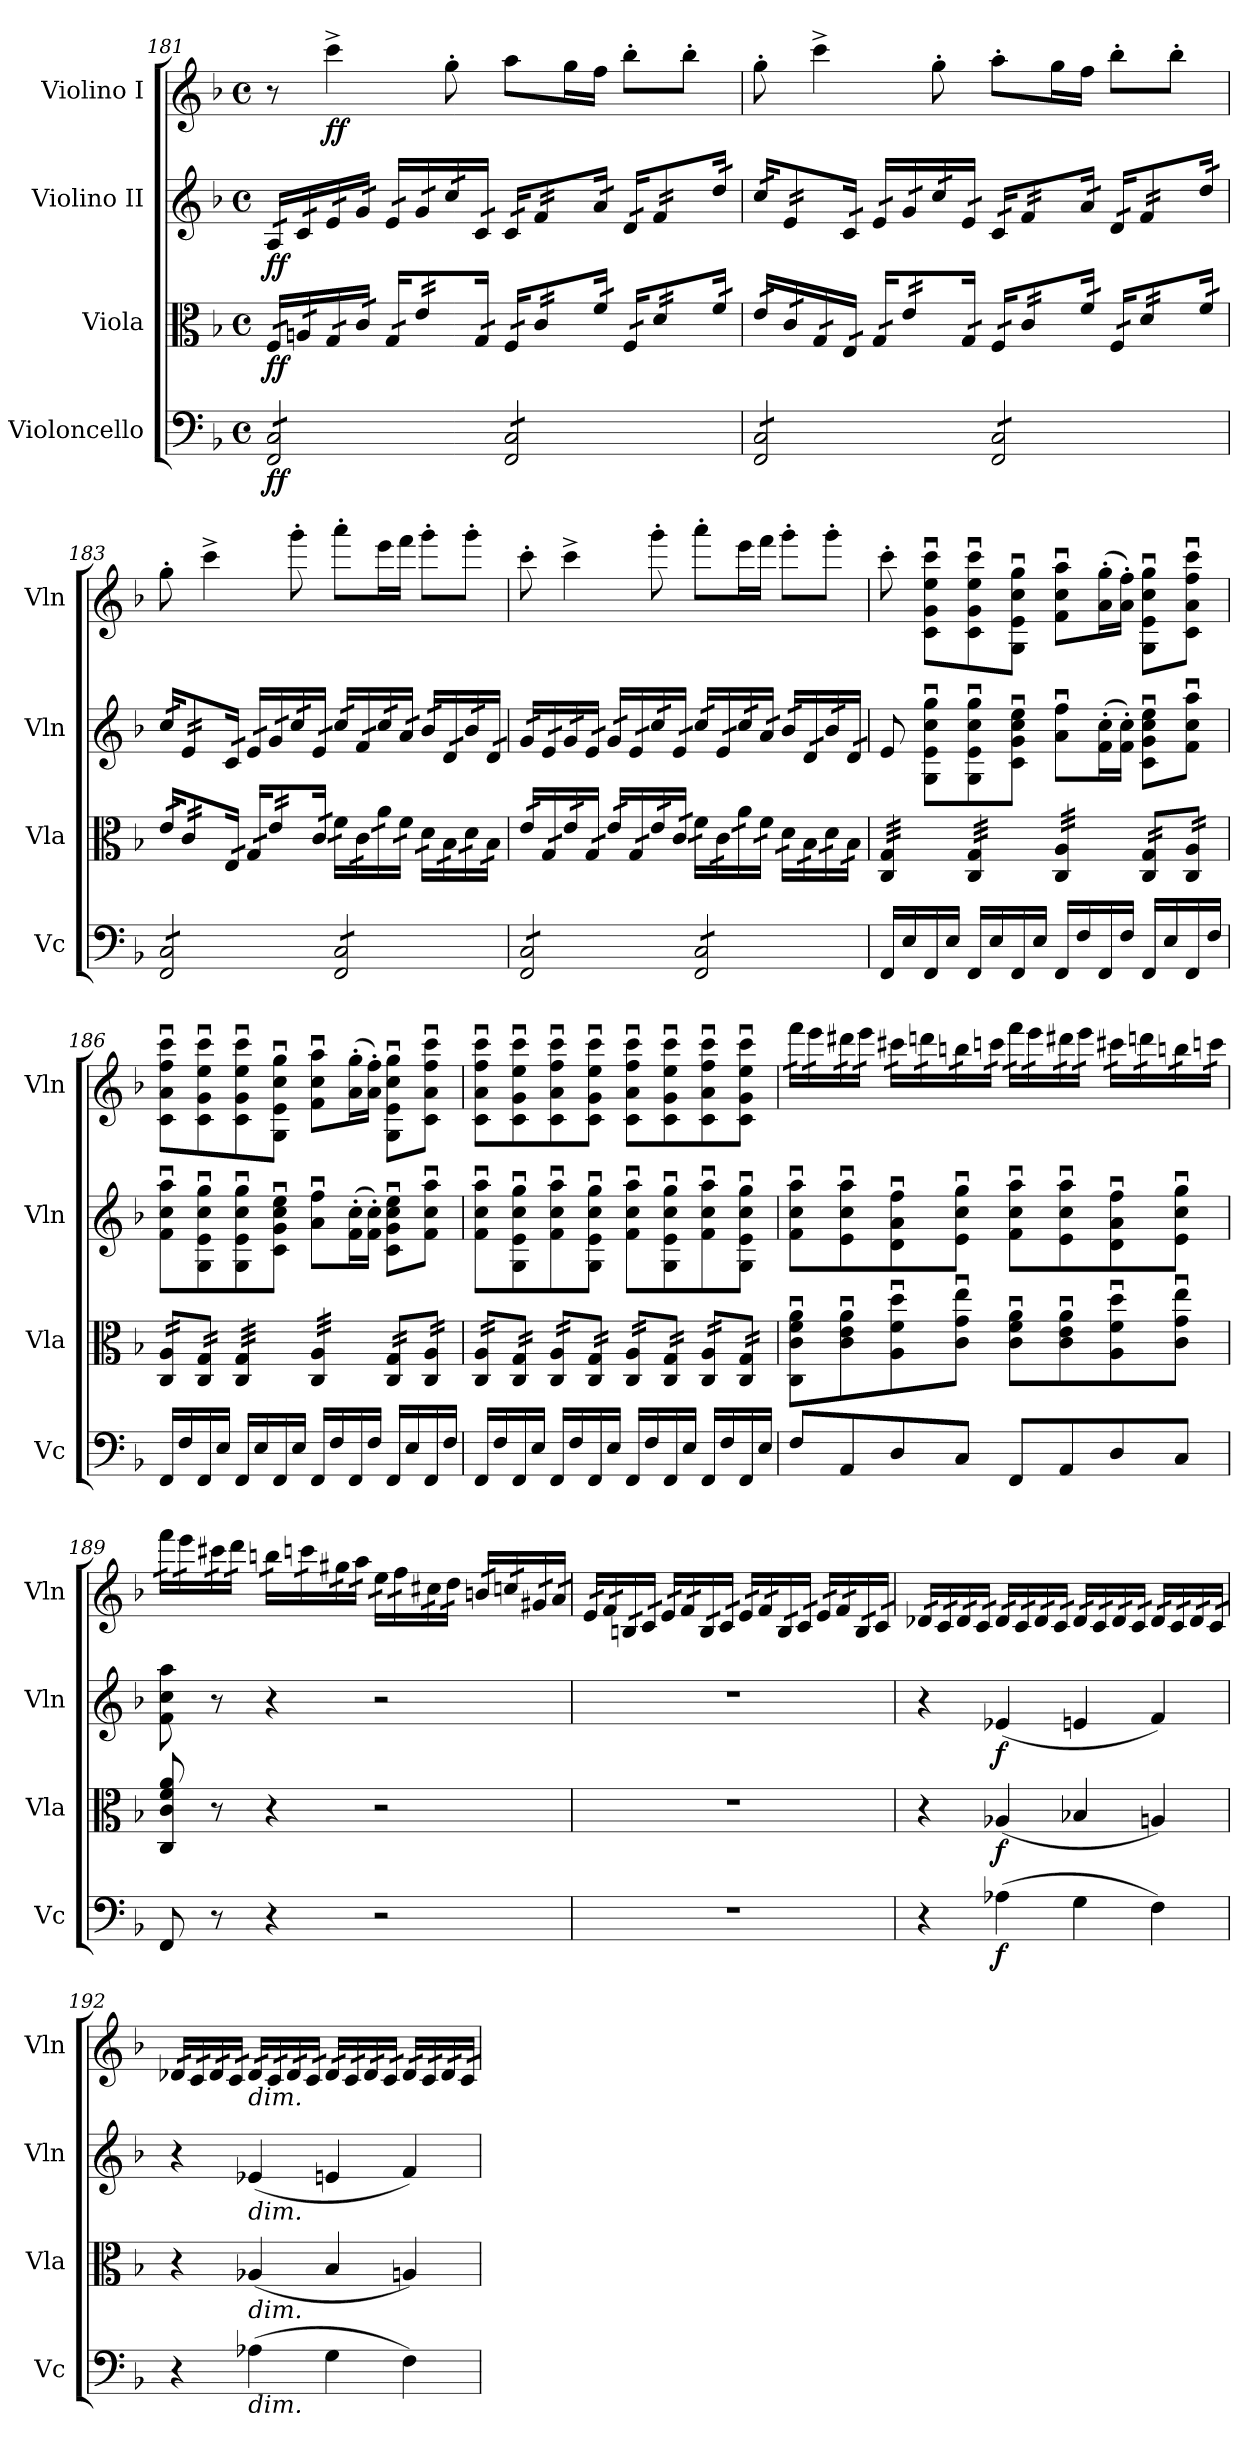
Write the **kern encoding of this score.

**kern	**dynam	**kern	**dynam	**kern	**dynam	**kern	**dynam
*part4	*part4	*part3	*part3	*part2	*part2	*part1	*part1
*staff4	*staff4	*staff3	*staff3	*staff2	*staff2	*staff1	*staff1
*I"Violoncello	*	*I"Viola	*	*I"Violino II	*	*I"Violino I	*
*I'Vc	*	*I'Vla	*	*I'Vln	*	*I'Vln	*
*clefF4	*	*clefC3	*	*clefG2	*	*clefG2	*
*k[b-]	*	*k[b-]	*	*k[b-]	*	*k[b-]	*
*M4/4	*	*M4/4	*	*M4/4	*	*M4/4	*
*met(c)	*	*met(c)	*	*met(c)	*	*met(c)	*
=181	=181	=181	=181	=181	=181	=181	=181
!	!LO:DY:b	!	!LO:DY:b	!	!LO:DY:b	!	!
*tremolo	*	*	*	*	*	*	*
*	*	*tremolo	*	*	*	*	*
*	*	*	*	*tremolo	*	*	*
8FF/ 8C/L	ff	32F/LLL	ff	32A/LLL	ff	8r	.
.	.	32F/	.	32A/	.	.	.
.	.	32An/	.	32c/	.	.	.
.	.	32An/	.	32c/	.	.	.
!	!	!	!	!	!	!	!LO:DY:b
8FF/ 8C/	.	32G/	.	32e/	.	4ccc^\	ff
.	.	32G/	.	32e/	.	.	.
.	.	32c/	.	32g/	.	.	.
.	.	32c/JJJ	.	32g/JJJ	.	.	.
8FF/ 8C/	.	32G/LLL	.	32e/LLL	.	.	.
.	.	32G/	.	32e/	.	.	.
.	.	32e/	.	32g/	.	.	.
.	.	32e/	.	32g/	.	.	.
8FF/ 8C/J	.	32e/	.	32cc/	.	8gg'\	.
.	.	32e/	.	32cc/	.	.	.
.	.	32G/	.	32c/	.	.	.
.	.	32G/JJJ	.	32c/JJJ	.	.	.
8FF/ 8C/L	.	32F/LLL	.	32c/LLL	.	8aa\L	.
.	.	32F/	.	32c/	.	.	.
.	.	32c/	.	32f/	.	.	.
.	.	32c/	.	32f/	.	.	.
8FF/ 8C/	.	32c/	.	32f/	.	16gg\L	.
.	.	32c/	.	32f/	.	.	.
.	.	32f/	.	32a/	.	16ff\JJ	.
.	.	32f/JJJ	.	32a/JJJ	.	.	.
8FF/ 8C/	.	32F/LLL	.	32d/LLL	.	8bb-'\L	.
.	.	32F/	.	32d/	.	.	.
.	.	32d/	.	32f/	.	.	.
.	.	32d/	.	32f/	.	.	.
8FF/ 8C/J	.	32d/	.	32f/	.	8bb-'\J	.
.	.	32d/	.	32f/	.	.	.
.	.	32f/	.	32dd/	.	.	.
.	.	32f/JJJ	.	32dd/JJJ	.	.	.
=182	=182	=182	=182	=182	=182	=182	=182
8FF/ 8C/L	.	32e/LLL	.	32cc/LLL	.	8gg'\	.
.	.	32e/	.	32cc/	.	.	.
.	.	32c/	.	32e/	.	.	.
.	.	32c/	.	32e/	.	.	.
8FF/ 8C/	.	32G/	.	32e/	.	4ccc^\	.
.	.	32G/	.	32e/	.	.	.
.	.	32E/	.	32c/	.	.	.
.	.	32E/JJJ	.	32c/JJJ	.	.	.
8FF/ 8C/	.	32G/LLL	.	32e/LLL	.	.	.
.	.	32G/	.	32e/	.	.	.
.	.	32e/	.	32g/	.	.	.
.	.	32e/	.	32g/	.	.	.
8FF/ 8C/J	.	32e/	.	32cc/	.	8gg'\	.
.	.	32e/	.	32cc/	.	.	.
.	.	32G/	.	32e/	.	.	.
.	.	32G/JJJ	.	32e/JJJ	.	.	.
8FF/ 8C/L	.	32F/LLL	.	32c/LLL	.	8aa'\L	.
.	.	32F/	.	32c/	.	.	.
.	.	32c/	.	32f/	.	.	.
.	.	32c/	.	32f/	.	.	.
8FF/ 8C/	.	32c/	.	32f/	.	16gg\L	.
.	.	32c/	.	32f/	.	.	.
.	.	32f/	.	32a/	.	16ff\JJ	.
.	.	32f/JJJ	.	32a/JJJ	.	.	.
8FF/ 8C/	.	32F/LLL	.	32d/LLL	.	8bb-'\L	.
.	.	32F/	.	32d/	.	.	.
.	.	32d/	.	32f/	.	.	.
.	.	32d/	.	32f/	.	.	.
8FF/ 8C/J	.	32d/	.	32f/	.	8bb-'\J	.
.	.	32d/	.	32f/	.	.	.
.	.	32f/	.	32dd/	.	.	.
.	.	32f/JJJ	.	32dd/JJJ	.	.	.
!!LO:PB:g=z
=183	=183	=183	=183	=183	=183	=183	=183
8FF/ 8C/L	.	32e/LLL	.	32cc/LLL	.	8gg'\	.
.	.	32e/	.	32cc/	.	.	.
.	.	32c/	.	32e/	.	.	.
.	.	32c/	.	32e/	.	.	.
8FF/ 8C/	.	32c/	.	32e/	.	4ccc^\	.
.	.	32c/	.	32e/	.	.	.
.	.	32E/	.	32c/	.	.	.
.	.	32E/JJJ	.	32c/JJJ	.	.	.
8FF/ 8C/	.	32G/LLL	.	32e/LLL	.	.	.
.	.	32G/	.	32e/	.	.	.
.	.	32e/	.	32g/	.	.	.
.	.	32e/	.	32g/	.	.	.
8FF/ 8C/J	.	32e/	.	32cc/	.	8ggg'\	.
.	.	32e/	.	32cc/	.	.	.
.	.	32c/	.	32e/	.	.	.
.	.	32c/JJJ	.	32e/JJJ	.	.	.
8FF/ 8C/L	.	32f\LLL	.	32cc/LLL	.	8aaa'\L	.
.	.	32f\	.	32cc/	.	.	.
.	.	32c\	.	32f/	.	.	.
.	.	32c\	.	32f/	.	.	.
8FF/ 8C/	.	32a\	.	32cc/	.	16eee\L	.
.	.	32a\	.	32cc/	.	.	.
.	.	32f\	.	32a/	.	16fff\JJ	.
.	.	32f\JJJ	.	32a/JJJ	.	.	.
8FF/ 8C/	.	32d\LLL	.	32b-/LLL	.	8ggg'\L	.
.	.	32d\	.	32b-/	.	.	.
.	.	32B-\	.	32d/	.	.	.
.	.	32B-\	.	32d/	.	.	.
8FF/ 8C/J	.	32d\	.	32b-/	.	8ggg'\J	.
.	.	32d\	.	32b-/	.	.	.
.	.	32B-\	.	32d/	.	.	.
.	.	32B-\JJJ	.	32d/JJJ	.	.	.
=184	=184	=184	=184	=184	=184	=184	=184
8FF/ 8C/L	.	32e/LLL	.	32g/LLL	.	8ccc'\	.
.	.	32e/	.	32g/	.	.	.
.	.	32G/	.	32e/	.	.	.
.	.	32G/	.	32e/	.	.	.
8FF/ 8C/	.	32e/	.	32g/	.	4ccc^\	.
.	.	32e/	.	32g/	.	.	.
.	.	32G/	.	32e/	.	.	.
.	.	32G/JJJ	.	32e/JJJ	.	.	.
8FF/ 8C/	.	32e/LLL	.	32g/LLL	.	.	.
.	.	32e/	.	32g/	.	.	.
.	.	32G/	.	32e/	.	.	.
.	.	32G/	.	32e/	.	.	.
8FF/ 8C/J	.	32e/	.	32cc/	.	8ggg'\	.
.	.	32e/	.	32cc/	.	.	.
.	.	32c/	.	32e/	.	.	.
.	.	32c/JJJ	.	32e/JJJ	.	.	.
8FF/ 8C/L	.	32f\LLL	.	32cc/LLL	.	8aaa'\L	.
.	.	32f\	.	32cc/	.	.	.
.	.	32c\	.	32e/	.	.	.
.	.	32c\	.	32e/	.	.	.
8FF/ 8C/	.	32a\	.	32cc/	.	16eee\L	.
.	.	32a\	.	32cc/	.	.	.
.	.	32f\	.	32a/	.	16fff\JJ	.
.	.	32f\JJJ	.	32a/JJJ	.	.	.
8FF/ 8C/	.	32d\LLL	.	32b-/LLL	.	8ggg'\L	.
.	.	32d\	.	32b-/	.	.	.
.	.	32B-\	.	32d/	.	.	.
.	.	32B-\	.	32d/	.	.	.
8FF/ 8C/J	.	32d\	.	32b-/	.	8ggg'\J	.
*Xtremolo	*	*	*	*	*	*	*
.	.	32d\	.	32b-/	.	.	.
.	.	32B-\	.	32d/	.	.	.
.	.	32B-\JJJ	.	32d/JJJ	.	.	.
*	*	*	*	*Xtremolo	*	*	*
=185	=185	=185	=185	=185	=185	=185	=185
16FF/LL	.	32C/ 32G/LLL	.	8e/	.	8ccc'\	.
.	.	32C/ 32G/	.	.	.	.	.
16E/	.	32C/ 32G/	.	.	.	.	.
.	.	32C/ 32G/	.	.	.	.	.
16FF/	.	32C/ 32G/	.	8G\u 8e\u 8cc\u 8gg\uL	.	8c\u 8g\u 8ee\u 8ccc\uL	.
.	.	32C/ 32G/	.	.	.	.	.
16E/JJ	.	32C/ 32G/	.	.	.	.	.
.	.	32C/ 32G/JJJ	.	.	.	.	.
16FF/LL	.	32C/ 32G/LLL	.	8G\u 8e\u 8cc\u 8gg\u	.	8c\u 8g\u 8ee\u 8ccc\u	.
.	.	32C/ 32G/	.	.	.	.	.
16E/	.	32C/ 32G/	.	.	.	.	.
.	.	32C/ 32G/	.	.	.	.	.
16FF/	.	32C/ 32G/	.	8c\u 8g\u 8cc\u 8ee\uJ	.	8G\u 8e\u 8cc\u 8gg\uJ	.
.	.	32C/ 32G/	.	.	.	.	.
16E/JJ	.	32C/ 32G/	.	.	.	.	.
.	.	32C/ 32G/JJJ	.	.	.	.	.
16FF/LL	.	32C/ 32A/LLL	.	8a\u 8ff\uL	.	8f\u 8cc\u 8aa\uL	.
.	.	32C/ 32A/	.	.	.	.	.
16F/	.	32C/ 32A/	.	.	.	.	.
.	.	32C/ 32A/	.	.	.	.	.
16FF/	.	32C/ 32A/	.	(>16f\' 16cc\'L	.	(>16a\' 16gg\'L	.
.	.	32C/ 32A/	.	.	.	.	.
16F/JJ	.	32C/ 32A/	.	16f\' 16cc\'JJ)	.	16a\' 16ff\'JJ)	.
.	.	32C/ 32A/JJJ	.	.	.	.	.
16FF/LL	.	32C/ 32G/LLL	.	8c\u 8g\u 8cc\u 8ee\uL	.	8G\u 8e\u 8cc\u 8gg\uL	.
.	.	32C/ 32G/	.	.	.	.	.
16E/	.	32C/ 32G/	.	.	.	.	.
.	.	32C/ 32G/	.	.	.	.	.
16FF/	.	32C/ 32A/	.	8f\u 8cc\u 8aa\uJ	.	8c\u 8a\u 8ff\u 8ccc\uJ	.
.	.	32C/ 32A/	.	.	.	.	.
16F/JJ	.	32C/ 32A/	.	.	.	.	.
.	.	32C/ 32A/JJJ	.	.	.	.	.
!!LO:LB:g=z
=186	=186	=186	=186	=186	=186	=186	=186
16FF/LL	.	32C/ 32A/LLL	.	8f\u 8cc\u 8aa\uL	.	8c\u 8a\u 8ff\u 8ccc\uL	.
.	.	32C/ 32A/	.	.	.	.	.
16F/	.	32C/ 32A/	.	.	.	.	.
.	.	32C/ 32A/	.	.	.	.	.
16FF/	.	32C/ 32G/	.	8G\u 8e\u 8cc\u 8gg\u	.	8c\u 8g\u 8ee\u 8ccc\u	.
.	.	32C/ 32G/	.	.	.	.	.
16E/JJ	.	32C/ 32G/	.	.	.	.	.
.	.	32C/ 32G/JJJ	.	.	.	.	.
16FF/LL	.	32C/ 32G/LLL	.	8G\u 8e\u 8cc\u 8gg\u	.	8c\u 8g\u 8ee\u 8ccc\u	.
.	.	32C/ 32G/	.	.	.	.	.
16E/	.	32C/ 32G/	.	.	.	.	.
.	.	32C/ 32G/	.	.	.	.	.
16FF/	.	32C/ 32G/	.	8c\u 8g\u 8cc\u 8ee\uJ	.	8G\u 8e\u 8cc\u 8gg\uJ	.
.	.	32C/ 32G/	.	.	.	.	.
16E/JJ	.	32C/ 32G/	.	.	.	.	.
.	.	32C/ 32G/JJJ	.	.	.	.	.
16FF/LL	.	32C/ 32A/LLL	.	8a\u 8ff\uL	.	8f\u 8cc\u 8aa\uL	.
.	.	32C/ 32A/	.	.	.	.	.
16F/	.	32C/ 32A/	.	.	.	.	.
.	.	32C/ 32A/	.	.	.	.	.
16FF/	.	32C/ 32A/	.	(>16f\' 16cc\'L	.	(>16a\' 16gg\'L	.
.	.	32C/ 32A/	.	.	.	.	.
16F/JJ	.	32C/ 32A/	.	16f\' 16cc\'JJ)	.	16a\' 16ff\'JJ)	.
.	.	32C/ 32A/JJJ	.	.	.	.	.
16FF/LL	.	32C/ 32G/LLL	.	8c\u 8g\u 8cc\u 8ee\uL	.	8G\u 8e\u 8cc\u 8gg\uL	.
.	.	32C/ 32G/	.	.	.	.	.
16E/	.	32C/ 32G/	.	.	.	.	.
.	.	32C/ 32G/	.	.	.	.	.
16FF/	.	32C/ 32A/	.	8f\u 8cc\u 8aa\uJ	.	8c\u 8a\u 8ff\u 8ccc\uJ	.
.	.	32C/ 32A/	.	.	.	.	.
16F/JJ	.	32C/ 32A/	.	.	.	.	.
.	.	32C/ 32A/JJJ	.	.	.	.	.
=187	=187	=187	=187	=187	=187	=187	=187
16FF/LL	.	32C/ 32A/LLL	.	8f\u 8cc\u 8aa\uL	.	8c\u 8a\u 8ff\u 8ccc\uL	.
.	.	32C/ 32A/	.	.	.	.	.
16F/	.	32C/ 32A/	.	.	.	.	.
.	.	32C/ 32A/	.	.	.	.	.
16FF/	.	32C/ 32G/	.	8G\u 8e\u 8cc\u 8gg\u	.	8c\u 8g\u 8ee\u 8ccc\u	.
.	.	32C/ 32G/	.	.	.	.	.
16E/JJ	.	32C/ 32G/	.	.	.	.	.
.	.	32C/ 32G/JJJ	.	.	.	.	.
16FF/LL	.	32C/ 32A/LLL	.	8f\u 8cc\u 8aa\u	.	8c\u 8a\u 8ff\u 8ccc\u	.
.	.	32C/ 32A/	.	.	.	.	.
16F/	.	32C/ 32A/	.	.	.	.	.
.	.	32C/ 32A/	.	.	.	.	.
16FF/	.	32C/ 32G/	.	8G\u 8e\u 8cc\u 8gg\uJ	.	8c\u 8g\u 8ee\u 8ccc\uJ	.
.	.	32C/ 32G/	.	.	.	.	.
16E/JJ	.	32C/ 32G/	.	.	.	.	.
.	.	32C/ 32G/JJJ	.	.	.	.	.
16FF/LL	.	32C/ 32A/LLL	.	8f\u 8cc\u 8aa\uL	.	8c\u 8a\u 8ff\u 8ccc\uL	.
.	.	32C/ 32A/	.	.	.	.	.
16F/	.	32C/ 32A/	.	.	.	.	.
.	.	32C/ 32A/	.	.	.	.	.
16FF/	.	32C/ 32G/	.	8G\u 8e\u 8cc\u 8gg\u	.	8c\u 8g\u 8ee\u 8ccc\u	.
.	.	32C/ 32G/	.	.	.	.	.
16E/JJ	.	32C/ 32G/	.	.	.	.	.
.	.	32C/ 32G/JJJ	.	.	.	.	.
16FF/LL	.	32C/ 32A/LLL	.	8f\u 8cc\u 8aa\u	.	8c\u 8a\u 8ff\u 8ccc\u	.
.	.	32C/ 32A/	.	.	.	.	.
16F/	.	32C/ 32A/	.	.	.	.	.
.	.	32C/ 32A/	.	.	.	.	.
16FF/	.	32C/ 32G/	.	8G\u 8e\u 8cc\u 8gg\uJ	.	8c\u 8g\u 8ee\u 8ccc\uJ	.
.	.	32C/ 32G/	.	.	.	.	.
16E/JJ	.	32C/ 32G/	.	.	.	.	.
.	.	32C/ 32G/JJJ	.	.	.	.	.
*	*	*Xtremolo	*	*	*	*	*
=188	=188	=188	=188	=188	=188	=188	=188
!	!	!	!	!	!	!LO:TX:b:i:t=con fuoco	!
*	*	*	*	*	*	*tremolo	*
8F/L	.	8C\u 8c\u 8f\u 8a\uL	.	8f\u 8cc\u 8aa\uL	.	32fff\LLL	.
.	.	.	.	.	.	32fff\	.
.	.	.	.	.	.	32eee\	.
.	.	.	.	.	.	32eee\	.
8AA/	.	8c\u 8e\u 8a\u	.	8e\u 8cc\u 8aa\u	.	32ddd#X\	.
.	.	.	.	.	.	32ddd#X\	.
.	.	.	.	.	.	32eee\	.
.	.	.	.	.	.	32eee\JJJ	.
8D/	.	8A\u 8f\u 8dd\u	.	8d\u 8a\u 8ff\u	.	32ccc#X\LLL	.
.	.	.	.	.	.	32ccc#X\	.
.	.	.	.	.	.	32dddn\	.
.	.	.	.	.	.	32dddn\	.
8C/J	.	8c\u 8g\u 8ee\uJ	.	8e\u 8cc\u 8gg\uJ	.	32bbn\	.
.	.	.	.	.	.	32bbn\	.
.	.	.	.	.	.	32cccn\	.
.	.	.	.	.	.	32cccn\JJJ	.
8FF/L	.	8c\u 8f\u 8a\uL	.	8f\u 8cc\u 8aa\uL	.	32fff\LLL	.
.	.	.	.	.	.	32fff\	.
.	.	.	.	.	.	32eee\	.
.	.	.	.	.	.	32eee\	.
8AA/	.	8c\u 8e\u 8a\u	.	8e\u 8cc\u 8aa\u	.	32ddd#X\	.
.	.	.	.	.	.	32ddd#X\	.
.	.	.	.	.	.	32eee\	.
.	.	.	.	.	.	32eee\JJJ	.
8D/	.	8A\u 8f\u 8dd\u	.	8d\u 8a\u 8ff\u	.	32ccc#X\LLL	.
.	.	.	.	.	.	32ccc#X\	.
.	.	.	.	.	.	32dddn\	.
.	.	.	.	.	.	32dddn\	.
8C/J	.	8c\u 8g\u 8ee\uJ	.	8e\u 8cc\u 8gg\uJ	.	32bbn\	.
.	.	.	.	.	.	32bbn\	.
.	.	.	.	.	.	32cccn\	.
.	.	.	.	.	.	32cccn\JJJ	.
!!LO:LB:g=z
=189	=189	=189	=189	=189	=189	=189	=189
8FF/	.	8C/ 8c/ 8f/ 8a/	.	8f\ 8cc\ 8aa\	.	32fff\LLL	.
.	.	.	.	.	.	32fff\	.
.	.	.	.	.	.	32eee\	.
.	.	.	.	.	.	32eee\	.
8r	.	8r	.	8r	.	32ccc#X\	.
.	.	.	.	.	.	32ccc#X\	.
.	.	.	.	.	.	32ddd\	.
.	.	.	.	.	.	32ddd\JJJ	.
4r	.	4r	.	4r	.	32bbn\LLL	.
.	.	.	.	.	.	32bbn\	.
.	.	.	.	.	.	32cccn\	.
.	.	.	.	.	.	32cccn\	.
.	.	.	.	.	.	32gg#X\	.
.	.	.	.	.	.	32gg#X\	.
.	.	.	.	.	.	32aa\	.
.	.	.	.	.	.	32aa\JJJ	.
2r	.	2r	.	2r	.	32ee\LLL	.
.	.	.	.	.	.	32ee\	.
.	.	.	.	.	.	32ff\	.
.	.	.	.	.	.	32ff\	.
.	.	.	.	.	.	32cc#X\	.
.	.	.	.	.	.	32cc#X\	.
.	.	.	.	.	.	32dd\	.
.	.	.	.	.	.	32dd\JJJ	.
.	.	.	.	.	.	32bn/LLL	.
.	.	.	.	.	.	32bn/	.
.	.	.	.	.	.	32ccn/	.
.	.	.	.	.	.	32ccn/	.
.	.	.	.	.	.	32g#X/	.
.	.	.	.	.	.	32g#X/	.
.	.	.	.	.	.	32a/	.
.	.	.	.	.	.	32a/JJJ	.
=190	=190	=190	=190	=190	=190	=190	=190
1r	.	1r	.	1r	.	32e/LLL	.
.	.	.	.	.	.	32e/	.
.	.	.	.	.	.	32f/	.
.	.	.	.	.	.	32f/	.
.	.	.	.	.	.	32Bn/	.
.	.	.	.	.	.	32Bn/	.
.	.	.	.	.	.	32c/	.
.	.	.	.	.	.	32c/JJJ	.
.	.	.	.	.	.	32e/LLL	.
.	.	.	.	.	.	32e/	.
.	.	.	.	.	.	32f/	.
.	.	.	.	.	.	32f/	.
.	.	.	.	.	.	32B/	.
.	.	.	.	.	.	32B/	.
.	.	.	.	.	.	32c/	.
.	.	.	.	.	.	32c/JJJ	.
.	.	.	.	.	.	32e/LLL	.
.	.	.	.	.	.	32e/	.
.	.	.	.	.	.	32f/	.
.	.	.	.	.	.	32f/	.
.	.	.	.	.	.	32B/	.
.	.	.	.	.	.	32B/	.
.	.	.	.	.	.	32c/	.
.	.	.	.	.	.	32c/JJJ	.
.	.	.	.	.	.	32e/LLL	.
.	.	.	.	.	.	32e/	.
.	.	.	.	.	.	32f/	.
.	.	.	.	.	.	32f/	.
.	.	.	.	.	.	32B/	.
.	.	.	.	.	.	32B/	.
.	.	.	.	.	.	32c/	.
.	.	.	.	.	.	32c/JJJ	.
=191	=191	=191	=191	=191	=191	=191	=191
4r	.	4r	.	4r	.	32d-X/LLL	.
.	.	.	.	.	.	32d-X/	.
.	.	.	.	.	.	32c/	.
.	.	.	.	.	.	32c/	.
.	.	.	.	.	.	32d-/	.
.	.	.	.	.	.	32d-/	.
.	.	.	.	.	.	32c/	.
.	.	.	.	.	.	32c/JJJ	.
!	!LO:DY:b	!	!LO:DY:b	!	!LO:DY:b	!	!
(>4A-X\	f	(<4A-X/	f	(<4e-X/	f	32d-/LLL	.
.	.	.	.	.	.	32d-/	.
.	.	.	.	.	.	32c/	.
.	.	.	.	.	.	32c/	.
.	.	.	.	.	.	32d-/	.
.	.	.	.	.	.	32d-/	.
.	.	.	.	.	.	32c/	.
.	.	.	.	.	.	32c/JJJ	.
4G\	.	4B-X/	.	4en/	.	32d-/LLL	.
.	.	.	.	.	.	32d-/	.
.	.	.	.	.	.	32c/	.
.	.	.	.	.	.	32c/	.
.	.	.	.	.	.	32d-/	.
.	.	.	.	.	.	32d-/	.
.	.	.	.	.	.	32c/	.
.	.	.	.	.	.	32c/JJJ	.
4F\)	.	4An/)	.	4f/)	.	32d-/LLL	.
.	.	.	.	.	.	32d-/	.
.	.	.	.	.	.	32c/	.
.	.	.	.	.	.	32c/	.
.	.	.	.	.	.	32d-/	.
.	.	.	.	.	.	32d-/	.
.	.	.	.	.	.	32c/	.
.	.	.	.	.	.	32c/JJJ	.
!!LO:LB:g=z
=192	=192	=192	=192	=192	=192	=192	=192
4r	.	4r	.	4r	.	32d-X/LLL	.
.	.	.	.	.	.	32d-X/	.
.	.	.	.	.	.	32c/	.
.	.	.	.	.	.	32c/	.
.	.	.	.	.	.	32d-/	.
.	.	.	.	.	.	32d-/	.
.	.	.	.	.	.	32c/	.
.	.	.	.	.	.	32c/JJJ	.
!	!	!	!	!	!	!LO:TX:b:i:t=dim.	!
!	!	!	!	!LO:TX:b:i:t=dim.	!	!	!
!	!	!LO:TX:b:i:t=dim.	!	!	!	!	!
!LO:TX:b:i:t=dim.	!	!	!	!	!	!	!
(>4A-X\	.	(<4A-X/	.	(<4e-X/	.	32d-/LLL	.
.	.	.	.	.	.	32d-/	.
.	.	.	.	.	.	32c/	.
.	.	.	.	.	.	32c/	.
.	.	.	.	.	.	32d-/	.
.	.	.	.	.	.	32d-/	.
.	.	.	.	.	.	32c/	.
.	.	.	.	.	.	32c/JJJ	.
4G\	.	4B-/	.	4en/	.	32d-/LLL	.
.	.	.	.	.	.	32d-/	.
.	.	.	.	.	.	32c/	.
.	.	.	.	.	.	32c/	.
.	.	.	.	.	.	32d-/	.
.	.	.	.	.	.	32d-/	.
.	.	.	.	.	.	32c/	.
.	.	.	.	.	.	32c/JJJ	.
4F\)	.	4An/)	.	4f/)	.	32d-/LLL	.
.	.	.	.	.	.	32d-/	.
.	.	.	.	.	.	32c/	.
.	.	.	.	.	.	32c/	.
.	.	.	.	.	.	32d-/	.
.	.	.	.	.	.	32d-/	.
.	.	.	.	.	.	32c/	.
.	.	.	.	.	.	32c/JJJ	.
*	*	*	*	*	*	*Xtremolo	*
=	=	=	=	=	=	=	=
*-	*-	*-	*-	*-	*-	*-	*-
